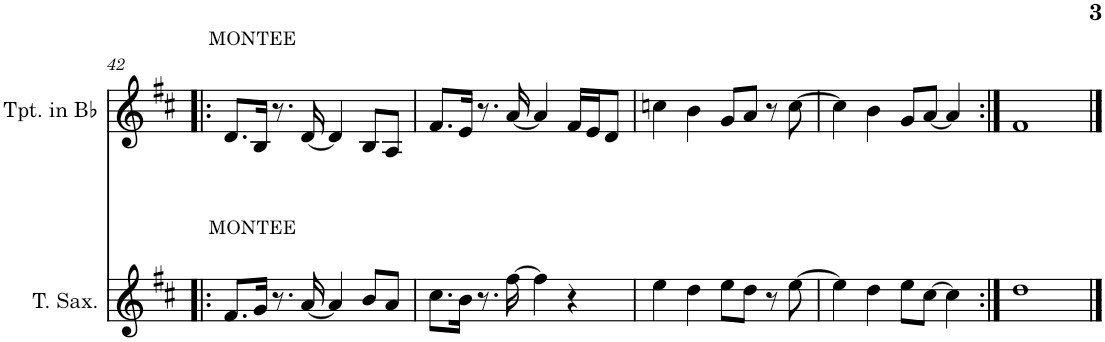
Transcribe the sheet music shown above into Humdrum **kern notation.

**kern	**kern
*part2	*part1
*staff2	*staff1
*I"Tenor Saxophone	*I"Trumpet in Bb
*I'T. Sax.	*I'Tpt. in Bb
!!LO:PB:g=z
*clefG2	*clefG2
*Trd8c14	*Trd1c2
*k[f#c#]	*k[f#c#]
*M4/4	*M4/4
=42!|:	=42!|:
!	!LO:TX:a:t=MONTEE
!LO:TX:a:t=MONTEE	!
8.f#/L	8.d/L
16g/Jk	16B/Jk
8.r	8.r
[16a/	[16d/
4a/]	4d/]
8b/L	8B/L
8a/J	8A/J
=43	=43
8.cc#\L	8.f#/L
16b\Jk	16e/Jk
8.r	8.r
[16ff#\	[16a/
4ff#\]	4a/]
4r	16f#/LL
.	16e/J
.	8d/J
=44	=44
4ee\	4ccn\
4dd\	4b\
8ee\L	8g/L
8dd\J	8a/J
8r	8r
[8ee\	[8cc\
=45	=45
4ee\]	4cc\]
4dd\	4b\
8ee\L	8g/L
[8cc#\J	[8a/J
4cc#\]	4a/]
=46:|!	=46:|!
1dd	1f#
==	==
*-	*-
